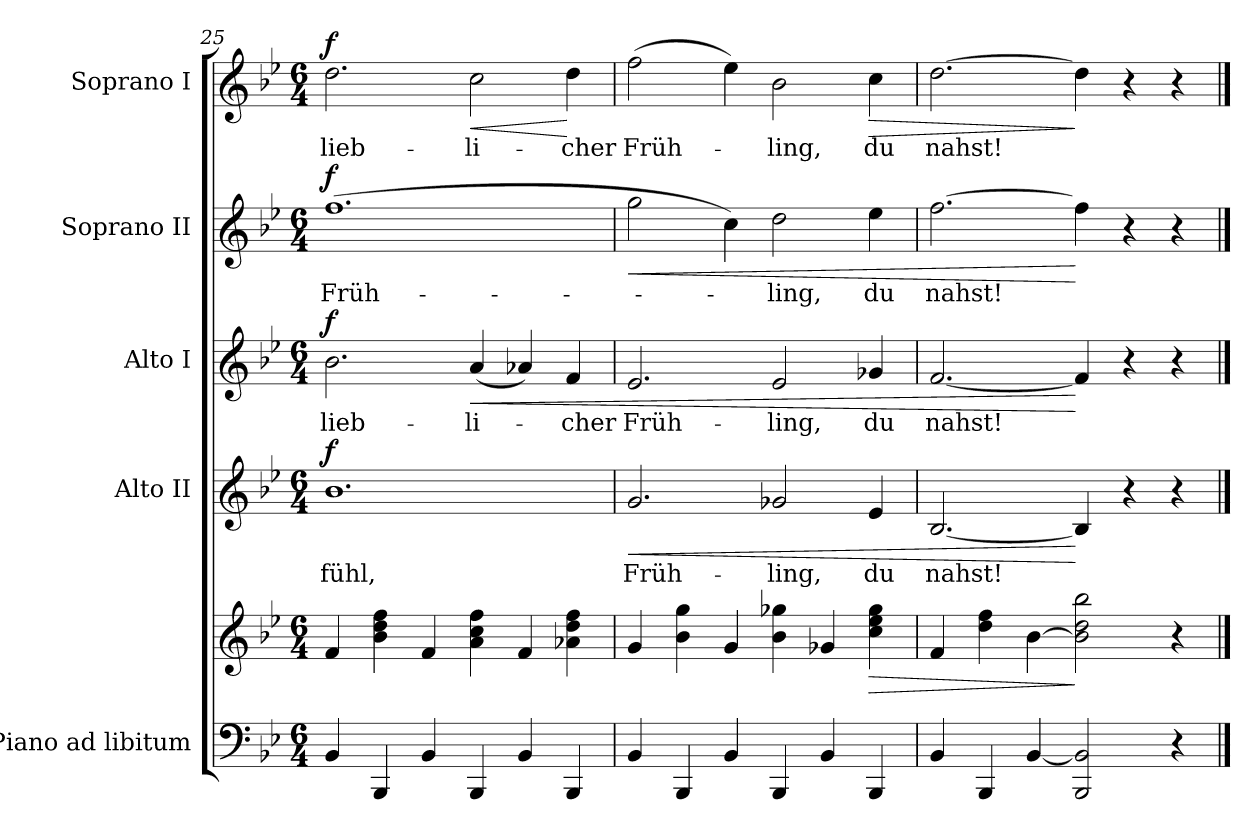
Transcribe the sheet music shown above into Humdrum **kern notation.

**kern	**kern	**dynam	**kern	**text	**dynam	**kern	**text	**dynam	**kern	**text	**dynam	**kern	**text	**dynam
*part5	*part5	*part5	*part4	*part4	*part4	*part3	*part3	*part3	*part2	*part2	*part2	*part1	*part1	*part1
*staff6	*staff5	*staff5/6	*staff4	*staff4	*staff4	*staff3	*staff3	*staff3	*staff2	*staff2	*staff2	*staff1	*staff1	*staff1
*I"Piano ad libitum	*	*	*I"Alto II	*	*	*I"Alto I	*	*	*I"Soprano II	*	*	*I"Soprano I	*	*
*I'Pno	*	*	*	*	*	*	*	*	*I'Pno	*	*	*I'Pno	*	*
*clefF4	*clefG2	*	*clefG2	*	*	*clefG2	*	*	*clefG2	*	*	*clefG2	*	*
*k[b-e-]	*k[b-e-]	*	*k[b-e-]	*	*	*k[b-e-]	*	*	*k[b-e-]	*	*	*k[b-e-]	*	*
*B-:	*B-:	*	*B-:	*	*	*B-:	*	*	*B-:	*	*	*B-:	*	*
*M6/4	*M6/4	*	*M6/4	*	*	*M6/4	*	*	*M6/4	*	*	*M6/4	*	*
=25	=25	=25	=25	=25	=25	=25	=25	=25	=25	=25	=25	=25	=25	=25
!	!	!LO:DY:b=2	!	!LO:LY:b	!	!	!LO:LY:b	!	!	!LO:LY:b	!	!	!LO:LY:b	!
!	!	!LO:DY:n=1:b=2	!	!	!LO:DY:b	!	!	!LO:DY:b	!	!	!LO:DY:b	!	!	!LO:DY:b
4BB-/	4f/	mf mf	1.b-	-fühl,	f	2.b-\	lieb-	f	(>1.ff	Früh-	f	2.dd\	lieb-	f
4BBB-/	4b-\ 4dd\ 4ff\	.	.	.	.	.	.	.	.	.	.	.	.	.
4BB-/	4f/	.	.	.	.	.	.	.	.	.	.	.	.	.
!	!	!	!	!	!	!	!LO:LY:b	!LO:HP:b	!	!	!	!	!LO:LY:b	!LO:HP:b
4BBB-/	4a\ 4cc\ 4ff\	.	.	.	.	(<4a/	-li-	<	.	.	.	2cc\	-li-	<
4BB-/	4f/	.	.	.	.	4a-X/)	.	.	.	.	.	.	.	.
!	!	!	!	!	!	!	!LO:LY:b	!	!	!	!	!	!LO:LY:b	!
4BBB-/	4a-X\ 4dd\ 4ff\	.	.	.	.	4f/	-cher	.	.	.	.	4dd\	-cher	[
=26	=26	=26	=26	=26	=26	=26	=26	=26	=26	=26	=26	=26	=26	=26
!	!	!	!	!LO:LY:b	!LO:HP:b	!	!LO:LY:b	!	!	!	!LO:HP:b	!	!LO:LY:b	!
4BB-/	4g/	.	2.g/	Früh-	<	2.e-/	Früh-	.	2gg\	.	<	(>2ff\	Früh-	.
4BBB-/	4b-\ 4gg\	.	.	.	.	.	.	.	.	.	.	.	.	.
4BB-/	4g/	.	.	.	.	.	.	.	4cc\)	.	.	4ee-\)	.	.
!	!	!	!	!LO:LY:b	!	!	!LO:LY:b	!	!	!LO:LY:b	!	!	!LO:LY:b	!
4BBB-/	4b-\ 4gg-X\	.	2g-X/	-ling,	.	2e-/	-ling,	.	2dd\	-ling,	.	2b-\	-ling,	.
4BB-/	4g-X/	.	.	.	.	.	.	.	.	.	.	.	.	.
!	!	!LO:HP:b	!	!LO:LY:b	!	!	!LO:LY:b	!	!	!LO:LY:b	!	!	!LO:LY:b	!LO:HP:b
4BBB-/	4cc\ 4ee-\ 4gg-\	>	4e-/	du	.	4g-X/	du	.	4ee-\	du	.	4cc\	du	>
!!LO:PB:g=z
=27	=27	=27	=27	=27	=27	=27	=27	=27	=27	=27	=27	=27	=27	=27
!	!	!	!	!LO:LY:b	!	!	!LO:LY:b	!	!	!LO:LY:b	!	!	!LO:LY:b	!
4BB-/	4f/	.	[2.B-/	nahst!	.	[2.f/	nahst!	.	[2.ff\	nahst!	.	[2.dd\	nahst!	.
4BBB-/	4dd\ 4ff\	.	.	.	.	.	.	.	.	.	.	.	.	.
[4BB-/	[4b-\	.	.	.	.	.	.	.	.	.	.	.	.	.
2BBB-/ 2BB-/]	2b-\] 2dd\ 2bb-\	]	4B-/]	.	[	4f/]	.	[	4ff\]	.	[	4dd\]	.	]
.	.	.	4r	.	.	4r	.	.	4r	.	.	4r	.	.
4r	4r	.	4r	.	.	4r	.	.	4r	.	.	4r	.	.
==	==	==	==	==	==	==	==	==	==	==	==	==	==	==
*-	*-	*-	*-	*-	*-	*-	*-	*-	*-	*-	*-	*-	*-	*-
